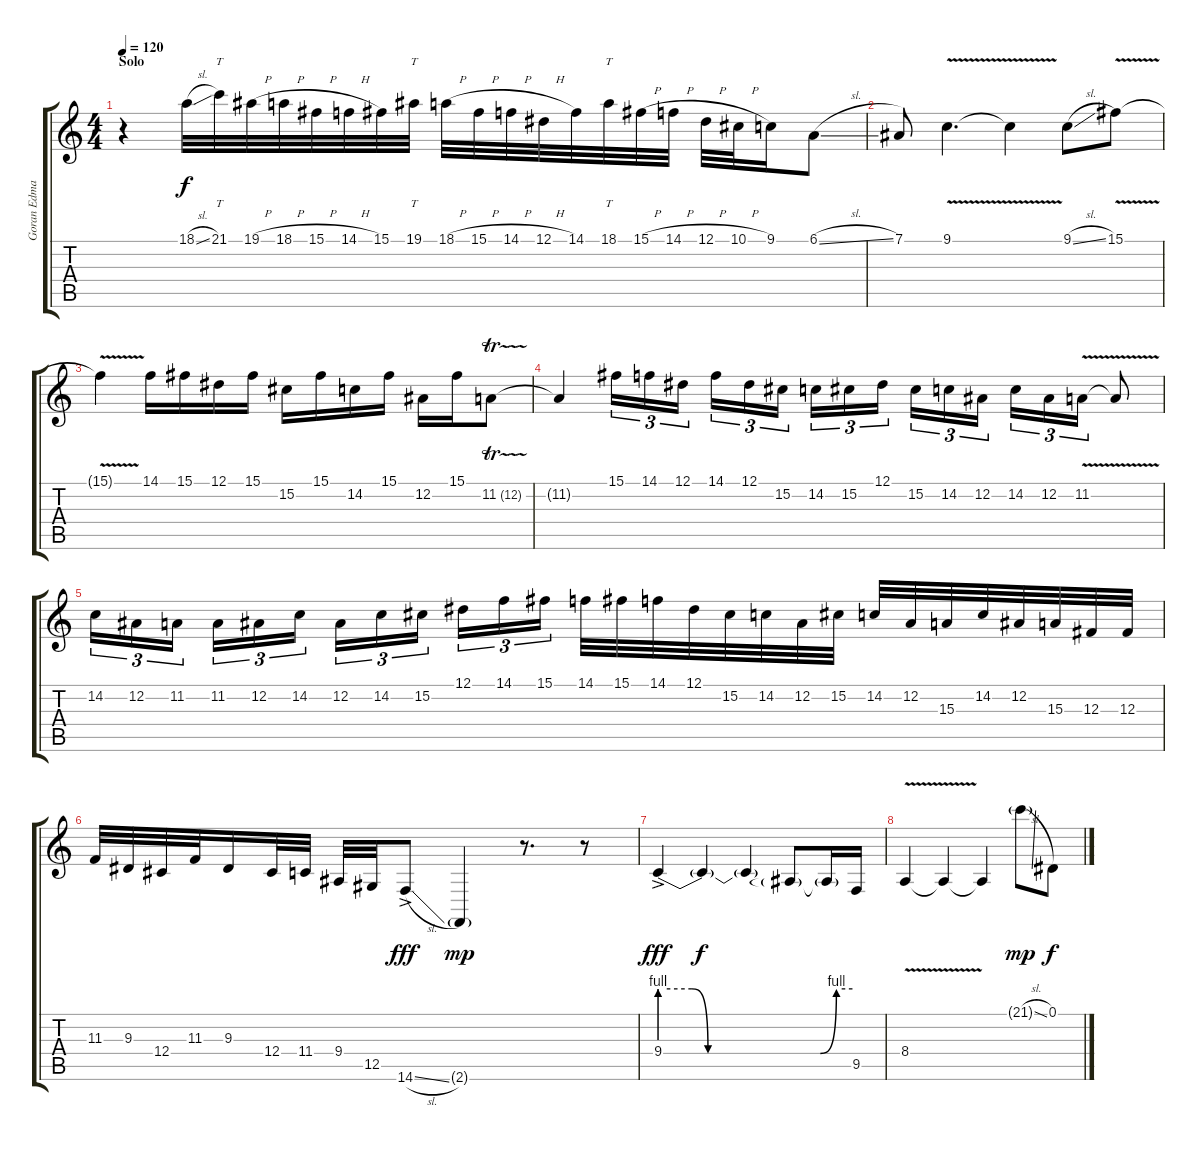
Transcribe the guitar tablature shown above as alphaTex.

\track ("Goran Edman" "Goran Edma") {instrument lead2sawtooth}
\staff {score tabs}
\tuning (Eb4 Bb3 Gb3 Db3 Ab2 Eb2) {hide}
\ts (4 4)
\section ("" "Solo")
\tempo 120
\clef g2
\ks c
r.4{dy f volume 16 instrument overdrivenguitar} 18.1{sl}.32 21.1.32{tt} 19.1{h}.32 18.1{h}.32 15.1{h}.32 14.1{h}.32 15.1.32 19.1.32{tt} 18.1{h}.32 15.1{h}.32 14.1{h}.32 12.1{h}.32 14.1.32 18.1.32{tt} 15.1{h}.32 14.1{h}.32 12.1{h}.32 10.1{h}.32 9.1.16 6.1{sl}.8 |
7.1.8 9.1{v}.4{d} 9.1{t}.4 9.1{sl}.8 15.1{v}.8 |
15.1{t}.4 14.1.16 15.1.16 12.1.16 15.1.16 15.2.16 15.1.16 14.2.16 15.1.16 12.2.16 15.1.16 11.2{tr (12 32)}.8 |
11.2{t}.4 15.1.16{tu (3 2)} 14.1.16{tu (3 2)} 12.1.16{tu (3 2) beam splitsecondary} 14.1.16{tu (3 2)} 12.1.16{tu (3 2)} 15.2.16{tu (3 2)} 14.2.16{tu (3 2)} 15.2.16{tu (3 2)} 12.1.16{tu (3 2) beam splitsecondary} 15.2.16{tu (3 2)} 14.2.16{tu (3 2)} 12.2.16{tu (3 2)} 14.2.16{tu (3 2)} 12.2.16{tu (3 2)} 11.2{v}.16{tu (3 2)} 11.2{t}.8 |
14.2.16{tu (3 2) balance 8} 12.2.16{tu (3 2)} 11.2.16{tu (3 2) beam splitsecondary} 11.2.16{tu (3 2)} 12.2.16{tu (3 2)} 14.2.16{tu (3 2)} 12.2.16{tu (3 2)} 14.2.16{tu (3 2)} 15.2.16{tu (3 2) beam splitsecondary} 12.1.16{tu (3 2)} 14.1.16{tu (3 2)} 15.1.16{tu (3 2)} 14.1.32 15.1.32 14.1.32 12.1.32 15.2.32 14.2.32 12.2.32 15.2.32 14.2.32 12.2.32 15.3.32 14.2.32 12.2.32 15.3.32 12.3.32 12.3.32 |
11.3.32{balance 8} 9.3.32 12.4.32 11.3.32 9.3.16 12.4.32 11.4.32 9.4.32 12.5.32 14.6{sl ac}.8{dy fff} 2.6{g}.4{dy mp} r.8{d} r.8 |
9.4{be (custom 0 4 10 4 15 0 40 0 50 0 55 4 60 4) ac}.4{dy fff balance 8} 9.4{t}.4{dy f} 9.4{t}.4 9.4{t}.8 9.4{t}.16 9.5.16 |
8.4{v}.4{balance 8} 8.4{t}.4 8.4{t}.4 21.1{sl g}.8{dy mp} 0.1.8{dy f}
